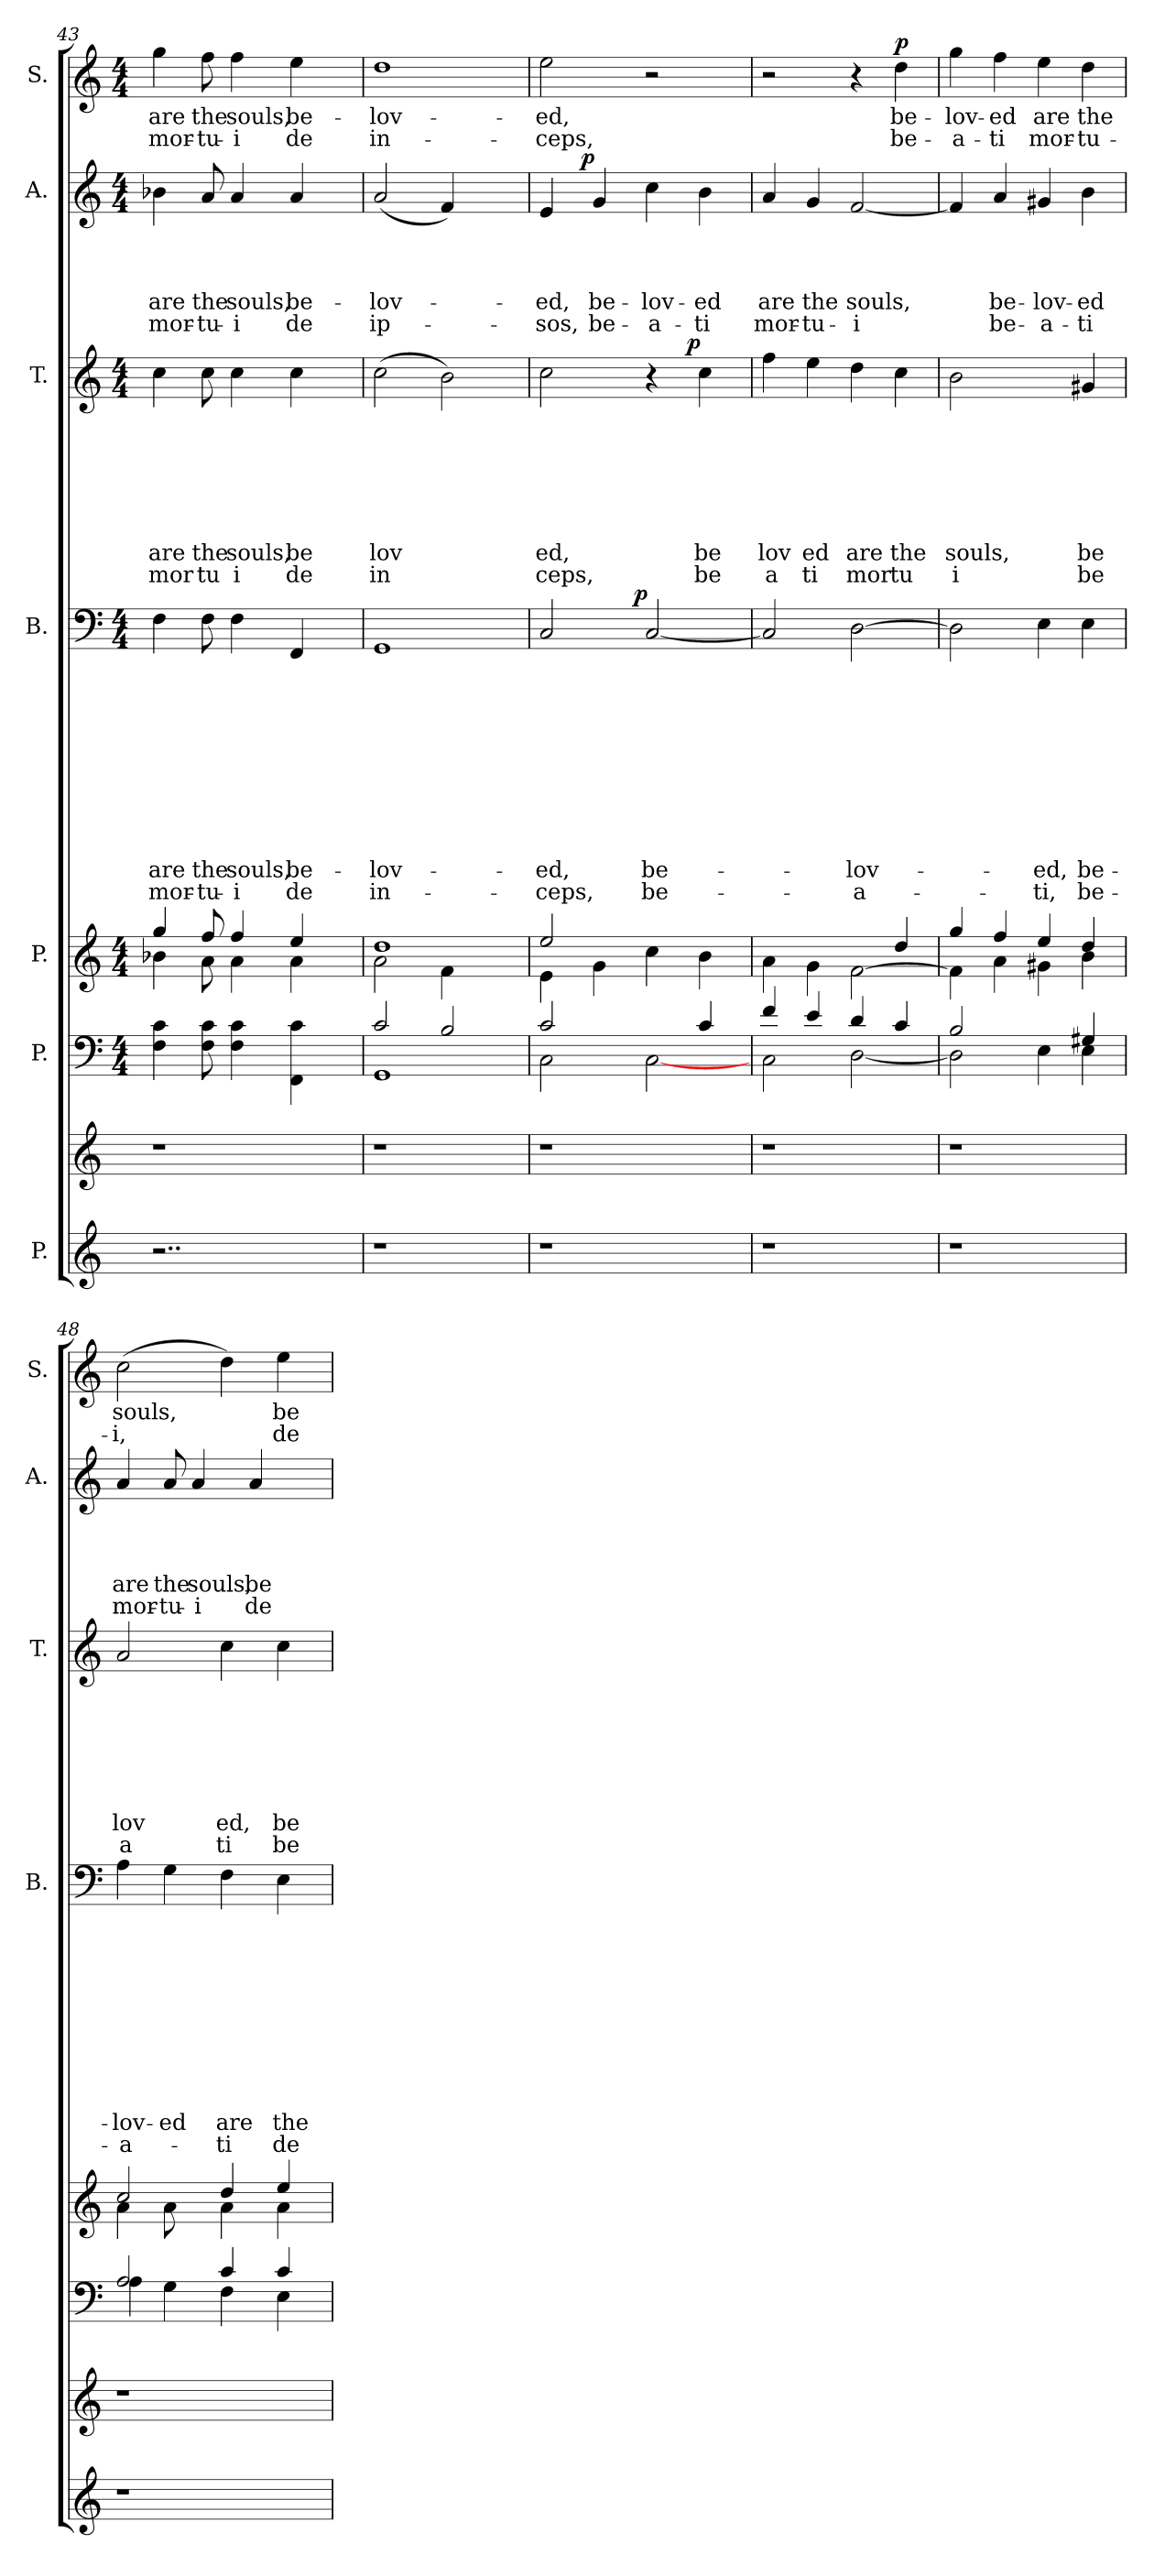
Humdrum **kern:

**kern	**kern	**kern	**kern	**kern	**text	**text	**text	**text	**text	**text	**text	**text	**text	**text	**text	**dynam	**kern	**text	**text	**text	**text	**text	**text	**text	**text	**dynam	**kern	**text	**text	**text	**text	**text	**dynam	**kern	**text	**text	**dynam
*part7	*part7	*part6	*part5	*part4	*part4	*part4	*part4	*part4	*part4	*part4	*part4	*part4	*part4	*part4	*part4	*part4	*part3	*part3	*part3	*part3	*part3	*part3	*part3	*part3	*part3	*part3	*part2	*part2	*part2	*part2	*part2	*part2	*part2	*part1	*part1	*part1	*part1
*staff8	*staff7	*staff6	*staff5	*staff4	*staff4	*staff4	*staff4	*staff4	*staff4	*staff4	*staff4	*staff4	*staff4	*staff4	*staff4	*staff4	*staff3	*staff3	*staff3	*staff3	*staff3	*staff3	*staff3	*staff3	*staff3	*staff3	*staff2	*staff2	*staff2	*staff2	*staff2	*staff2	*staff2	*staff1	*staff1	*staff1	*staff1
*I"P.	*	*I"P.	*I"P.	*I"B.	*	*	*	*	*	*	*	*	*	*	*	*	*I"T.	*	*	*	*	*	*	*	*	*	*I"A.	*	*	*	*	*	*	*I"S.	*	*	*
*	*	*	*	*I'B.	*	*	*	*	*	*	*	*	*	*	*	*	*I'T.	*	*	*	*	*	*	*	*	*	*I'A.	*	*	*	*	*	*	*I'S.	*	*	*
*clefG2	*clefG2	*clefF4	*clefG2	*clefF4	*	*	*	*	*	*	*	*	*	*	*	*	*clefG2	*	*	*	*	*	*	*	*	*	*clefG2	*	*	*	*	*	*	*clefG2	*	*	*
*k[]	*k[]	*k[]	*k[]	*k[]	*	*	*	*	*	*	*	*	*	*	*	*	*k[]	*	*	*	*	*	*	*	*	*	*k[]	*	*	*	*	*	*	*k[]	*	*	*
*C:	*C:	*C:	*C:	*C:	*	*	*	*	*	*	*	*	*	*	*	*	*C:	*	*	*	*	*	*	*	*	*	*C:	*	*	*	*	*	*	*C:	*	*	*
*	*	*M4/4	*M4/4	*M4/4	*	*	*	*	*	*	*	*	*	*	*	*	*M4/4	*	*	*	*	*	*	*	*	*	*M4/4	*	*	*	*	*	*	*M4/4	*	*	*
=43	=43	=43	=43	=43	=43	=43	=43	=43	=43	=43	=43	=43	=43	=43	=43	=43	=43	=43	=43	=43	=43	=43	=43	=43	=43	=43	=43	=43	=43	=43	=43	=43	=43	=43	=43	=43	=43
*	*	*	*^	*	*	*	*	*	*	*	*	*	*	*	*	*	*	*	*	*	*	*	*	*	*	*	*	*	*	*	*	*	*	*	*	*	*
!	!	!	!	!	!	!	!	!	!	!	!	!	!	!	!LO:LY:b	!LO:LY:b	!	!	!	!	!	!	!	!	!LO:LY:b	!LO:LY:b	!	!	!	!	!	!LO:LY:b	!LO:LY:b	!	!	!LO:LY:b	!LO:LY:b	!
2..r	1r	4F\ 4c\	4gg/	4b-X\	4F\	.	.	.	.	.	.	.	.	.	are	mor-	.	4cc\	.	.	.	.	.	.	are	mor	.	4b-X\	.	.	.	are	mor-	.	4gg\	are	mor-	.
!	!	!	!	!	!	!	!	!	!	!	!	!	!	!	!LO:LY:b	!LO:LY:b	!	!	!	!	!	!	!	!	!LO:LY:b	!LO:LY:b	!	!	!	!	!	!LO:LY:b	!LO:LY:b	!	!	!LO:LY:b	!LO:LY:b	!
.	.	8F\ 8c\	8ff/	8a\	8F\	.	.	.	.	.	.	.	.	.	the	-tu-	.	8cc\	.	.	.	.	.	.	the	tu	.	8a/	.	.	.	the	-tu-	.	8ff\	the	-tu-	.
!	!	!	!	!	!	!	!	!	!	!	!	!	!	!	!LO:LY:b	!LO:LY:b	!	!	!	!	!	!	!	!	!LO:LY:b	!LO:LY:b	!	!	!	!	!	!LO:LY:b	!LO:LY:b	!	!	!LO:LY:b	!LO:LY:b	!
.	.	4F\ 4c\	4ff/	4a\	4F\	.	.	.	.	.	.	.	.	.	souls,	-i	.	4cc\	.	.	.	.	.	.	souls,	i	.	4a/	.	.	.	souls,	-i	.	4ff\	souls,	-i	.
!	!	!	!	!	!	!	!	!	!	!	!	!	!	!	!LO:LY:b	!LO:LY:b	!	!	!	!	!	!	!	!	!LO:LY:b	!LO:LY:b	!	!	!	!	!	!LO:LY:b	!LO:LY:b	!	!	!LO:LY:b	!LO:LY:b	!
.	.	4FF\ 4c\	4ee/	4a\	4FF/	.	.	.	.	.	.	.	.	.	be-	de	.	4cc\	.	.	.	.	.	.	be	de	.	4a/	.	.	.	be-	de	.	4ee\	be-	de	.
8ryy	.	8ryy	8ryy	8ryy	8ryy	.	.	.	.	.	.	.	.	.	.	.	.	8ryy	.	.	.	.	.	.	.	.	.	8ryy	.	.	.	.	.	.	8ryy	.	.	.
=44	=44	=44	=44	=44	=44	=44	=44	=44	=44	=44	=44	=44	=44	=44	=44	=44	=44	=44	=44	=44	=44	=44	=44	=44	=44	=44	=44	=44	=44	=44	=44	=44	=44	=44	=44	=44	=44	=44
*	*	*^	*	*	*	*	*	*	*	*	*	*	*	*	*	*	*	*	*	*	*	*	*	*	*	*	*	*	*	*	*	*	*	*	*	*	*	*
!	!	!	!	!	!	!	!	!	!	!	!	!	!	!	!	!LO:LY:b	!LO:LY:b	!	!	!	!	!	!	!	!	!LO:LY:b	!LO:LY:b	!	!	!	!	!	!LO:LY:b	!LO:LY:b	!	!	!LO:LY:b	!LO:LY:b	!
1r	1r	2c/	1GG	1dd	2a\	1GG	.	.	.	.	.	.	.	.	.	-lov-	in-	.	(>2cc\	.	.	.	.	.	.	lov	in	.	(<2a/	.	.	.	-lov-	ip-	.	1dd	-lov-	in-	.
.	.	2B/	.	.	4f\	.	.	.	.	.	.	.	.	.	.	.	.	.	2b\)	.	.	.	.	.	.	.	.	.	4f/)	.	.	.	.	.	.	.	.	.	.
.	.	.	.	.	4ryy	.	.	.	.	.	.	.	.	.	.	.	.	.	.	.	.	.	.	.	.	.	.	.	4ryy	.	.	.	.	.	.	.	.	.	.
!!LO:LB:g=z
=45	=45	=45	=45	=45	=45	=45	=45	=45	=45	=45	=45	=45	=45	=45	=45	=45	=45	=45	=45	=45	=45	=45	=45	=45	=45	=45	=45	=45	=45	=45	=45	=45	=45	=45	=45	=45	=45	=45	=45
*	*	*	*^	*	*	*	*	*	*	*	*	*	*	*	*	*	*	*	*	*	*	*	*	*	*	*	*	*	*	*	*	*	*	*	*	*	*	*	*
!	!	!	!	!	!	!	!	!	!	!	!	!	!	!	!	!	!LO:LY:b	!LO:LY:b	!	!	!	!	!	!	!	!	!LO:LY:b	!LO:LY:b	!	!	!	!	!	!LO:LY:b	!LO:LY:b	!	!	!LO:LY:b	!LO:LY:b	!
*	*	*	*	*	*	*	*^	*	*	*	*	*	*	*	*	*	*	*	*	*^	*	*	*	*	*	*	*	*	*	*^	*	*	*	*	*	*	*	*	*	*
1r	1r	2c/	2C\	2.ryy	2ee/	4e\	2C/	4...ryy	.	.	.	.	.	.	.	.	.	-ed,	-ceps,	.	2cc\	2ryy	.	.	.	.	.	.	ed,	ceps,	.	4e/	8..ryy	.	.	.	-ed,	-sos,	.	2ee\	-ed,	-ceps,	.
!	!	!	!	!	!	!	!	!	!	!	!	!	!	!	!	!	!	!	!	!	!	!	!	!	!	!	!	!	!	!	!	!	!	!	!	!	!	!	!LO:DY:b	!	!	!	!
.	.	.	.	.	.	.	.	.	.	.	.	.	.	.	.	.	.	.	.	.	.	.	.	.	.	.	.	.	.	.	.	.	2ryy	.	.	.	.	.	p	.	.	.	.
!	!	!	!	!	!	!	!	!	!	!	!	!	!	!	!	!	!	!	!	!	!	!	!	!	!	!	!	!	!	!	!	!	!	!	!	!	!LO:LY:b	!LO:LY:b	!	!	!	!	!
.	.	.	.	.	.	4g\	.	.	.	.	.	.	.	.	.	.	.	.	.	.	.	.	.	.	.	.	.	.	.	.	.	4g/	.	.	.	.	be-	be-	.	.	.	.	.
!	!	!	!	!	!	!	!	!	!	!	!	!	!	!	!	!	!	!	!	!LO:DY:b	!	!	!	!	!	!	!	!	!	!	!	!	!	!	!	!	!	!	!	!	!	!	!
.	.	.	.	.	.	.	.	2ryy	.	.	.	.	.	.	.	.	.	.	.	p	.	.	.	.	.	.	.	.	.	.	.	.	.	.	.	.	.	.	.	.	.	.	.
!	!	!	!	!	!	!	!	!	!	!	!	!	!	!	!	!	!	!LO:LY:b	!LO:LY:b	!	!	!	!	!	!	!	!	!	!	!	!	!	!	!	!	!	!LO:LY:b	!LO:LY:b	!	!	!	!	!
.	.	2ryy	[<2C\	.	2ryy	4cc\	[<2C/	.	.	.	.	.	.	.	.	.	.	be-	be-	.	4r	8..ryy	.	.	.	.	.	.	.	.	.	4cc\	.	.	.	.	-lov-	-a-	.	2r	.	.	.
!	!	!	!	!	!	!	!	!	!	!	!	!	!	!	!	!	!	!	!	!	!	!	!	!	!	!	!	!	!	!	!LO:DY:b	!	!	!	!	!	!	!	!	!	!	!	!
.	.	.	.	.	.	.	.	.	.	.	.	.	.	.	.	.	.	.	.	.	.	4ryy	.	.	.	.	.	.	.	.	p	.	4ryy	.	.	.	.	.	.	.	.	.	.
!	!	!	!	!	!	!	!	!	!	!	!	!	!	!	!	!	!	!	!	!	!	!	!	!	!	!	!	!	!LO:LY:b	!LO:LY:b	!	!	!	!	!	!	!LO:LY:b	!LO:LY:b	!	!	!	!	!
.	.	.	.	4c/	.	4b\	.	.	.	.	.	.	.	.	.	.	.	.	.	.	4cc\	.	.	.	.	.	.	.	be	be	.	4b\	.	.	.	.	-ed	-ti	.	.	.	.	.
.	.	.	.	.	.	.	.	32ryy	.	.	.	.	.	.	.	.	.	.	.	.	.	32ryy	.	.	.	.	.	.	.	.	.	.	32ryy	.	.	.	.	.	.	.	.	.	.
=46	=46	=46	=46	=46	=46	=46	=46	=46	=46	=46	=46	=46	=46	=46	=46	=46	=46	=46	=46	=46	=46	=46	=46	=46	=46	=46	=46	=46	=46	=46	=46	=46	=46	=46	=46	=46	=46	=46	=46	=46	=46	=46	=46
!	!	!	!	!	!	!	!	!	!	!	!	!	!	!	!	!	!	!	!	!	!	!	!	!	!	!	!	!	!LO:LY:b	!LO:LY:b	!	!	!	!	!	!	!LO:LY:b	!LO:LY:b	!	!	!	!	!
*	*	*	*	*	*	*	*v	*v	*	*	*	*	*	*	*	*	*	*	*	*	*	*	*	*	*	*	*	*	*	*	*	*v	*v	*	*	*	*	*	*	*	*	*	*
*	*	*	*v	*v	*	*	*	*	*	*	*	*	*	*	*	*	*	*	*	*v	*v	*	*	*	*	*	*	*	*	*	*	*	*	*	*	*	*	*	*	*	*
1r	1r	2C\	4f/	4a\	2.ryy	2C/]	.	.	.	.	.	.	.	.	.	.	.	.	4ff\	.	.	.	.	.	.	lov	a	.	4a/	.	.	.	are	mor-	.	2r	.	.	.
!	!	!	!	!	!	!	!	!	!	!	!	!	!	!	!	!	!	!	!	!	!	!	!	!	!	!LO:LY:b	!LO:LY:b	!	!	!	!	!	!LO:LY:b	!LO:LY:b	!	!	!	!	!
.	.	.	4e/	4g\	.	.	.	.	.	.	.	.	.	.	.	.	.	.	4ee\	.	.	.	.	.	.	ed	ti	.	4g/	.	.	.	the	-tu-	.	.	.	.	.
!	!	!	!	!	!	!	!	!	!	!	!	!	!	!	!	!LO:LY:b	!LO:LY:b	!	!	!	!	!	!	!	!	!LO:LY:b	!LO:LY:b	!	!	!	!	!	!LO:LY:b	!LO:LY:b	!	!	!	!	!
.	.	4d/	[<2D\	[<2f\	.	[>2D\	.	.	.	.	.	.	.	.	.	-lov-	-a-	.	4dd\	.	.	.	.	.	.	are	mor	.	[<2f/	.	.	.	souls,	-i	.	4r	.	.	.
!	!	!	!	!	!	!	!	!	!	!	!	!	!	!	!	!	!	!	!	!	!	!	!	!	!	!LO:LY:b	!LO:LY:b	!	!	!	!	!	!	!	!	!	!LO:LY:b	!LO:LY:b	!LO:DY:b
.	.	4c/	.	.	4dd/	.	.	.	.	.	.	.	.	.	.	.	.	.	4cc\	.	.	.	.	.	.	the	tu	.	.	.	.	.	.	.	.	4dd\	be-	be-	p
=47	=47	=47	=47	=47	=47	=47	=47	=47	=47	=47	=47	=47	=47	=47	=47	=47	=47	=47	=47	=47	=47	=47	=47	=47	=47	=47	=47	=47	=47	=47	=47	=47	=47	=47	=47	=47	=47	=47	=47
!	!	!	!	!	!	!	!	!	!	!	!	!	!	!	!	!	!	!	!	!	!	!	!	!	!	!LO:LY:b	!LO:LY:b	!	!	!	!	!	!	!	!	!	!LO:LY:b	!LO:LY:b	!
1r	1r	2B/	2D\]	4f\]	4gg/	2D\]	.	.	.	.	.	.	.	.	.	.	.	.	2b\	.	.	.	.	.	.	souls,	i	.	4f/]	.	.	.	.	.	.	4gg\	-lov-	-a-	.
!	!	!	!	!	!	!	!	!	!	!	!	!	!	!	!	!	!	!	!	!	!	!	!	!	!	!	!	!	!	!	!	!	!LO:LY:b	!LO:LY:b	!	!	!LO:LY:b	!LO:LY:b	!
.	.	.	.	4ff/	4a\	.	.	.	.	.	.	.	.	.	.	.	.	.	.	.	.	.	.	.	.	.	.	.	4a/	.	.	.	be-	be-	.	4ff\	-ed	-ti	.
!	!	!	!	!	!	!	!	!	!	!	!	!	!	!	!	!LO:LY:b	!LO:LY:b	!	!	!	!	!	!	!	!	!	!	!	!	!	!	!	!LO:LY:b	!LO:LY:b	!	!	!LO:LY:b	!LO:LY:b	!
.	.	4ryy	4E\	4ee/	4g#X\	4E\	.	.	.	.	.	.	.	.	.	-ed,	-ti,	.	4ryy	.	.	.	.	.	.	.	.	.	4g#X/	.	.	.	-lov-	-a-	.	4ee\	are	mor-	.
!	!	!	!	!	!	!	!	!	!	!	!	!	!	!	!	!LO:LY:b	!LO:LY:b	!	!	!	!	!	!	!	!	!LO:LY:b	!LO:LY:b	!	!	!	!	!	!LO:LY:b	!LO:LY:b	!	!	!LO:LY:b	!LO:LY:b	!
.	.	4G#X/	4E\	4dd/	4b\	4E\	.	.	.	.	.	.	.	.	.	be-	be-	.	4g#X/	.	.	.	.	.	.	be	be	.	4b\	.	.	.	-ed	-ti	.	4dd\	the	-tu-	.
=48	=48	=48	=48	=48	=48	=48	=48	=48	=48	=48	=48	=48	=48	=48	=48	=48	=48	=48	=48	=48	=48	=48	=48	=48	=48	=48	=48	=48	=48	=48	=48	=48	=48	=48	=48	=48	=48	=48	=48
!	!	!	!	!	!	!	!	!	!	!	!	!	!	!	!	!LO:LY:b	!LO:LY:b	!	!	!	!	!	!	!	!	!LO:LY:b	!LO:LY:b	!	!	!	!	!	!LO:LY:b	!LO:LY:b	!	!	!LO:LY:b	!LO:LY:b	!
1r	1r	2A/	4A\	4a\	2cc/	4A\	.	.	.	.	.	.	.	.	.	-lov-	-a-	.	2a/	.	.	.	.	.	.	lov	a	.	4a/	.	.	.	are	mor-	.	(>2cc\	souls,	-i,	.
!	!	!	!	!	!	!	!	!	!	!	!	!	!	!	!	!LO:LY:b	!	!	!	!	!	!	!	!	!	!	!	!	!	!	!	!	!LO:LY:b	!LO:LY:b	!	!	!	!	!
.	.	.	4G\	8a\	.	4G\	.	.	.	.	.	.	.	.	.	-ed	.	.	.	.	.	.	.	.	.	.	.	.	8a/	.	.	.	the	-tu-	.	.	.	.	.
!	!	!	!	!	!	!	!	!	!	!	!	!	!	!	!	!	!	!	!	!	!	!	!	!	!	!	!	!	!	!	!	!	!LO:LY:b	!LO:LY:b	!	!	!	!	!
.	.	.	.	8ryy	.	.	.	.	.	.	.	.	.	.	.	.	.	.	.	.	.	.	.	.	.	.	.	.	4a/	.	.	.	souls,	-i	.	.	.	.	.
!	!	!	!	!	!	!	!	!	!	!	!	!	!	!	!	!LO:LY:b	!LO:LY:b	!	!	!	!	!	!	!	!	!LO:LY:b	!LO:LY:b	!	!	!	!	!	!	!	!	!	!	!	!
.	.	4c/	4F\	4dd/	4a\	4F\	.	.	.	.	.	.	.	.	.	are	-ti	.	4cc\	.	.	.	.	.	.	ed,	ti	.	.	.	.	.	.	.	.	4dd\)	.	.	.
!	!	!	!	!	!	!	!	!	!	!	!	!	!	!	!	!	!	!	!	!	!	!	!	!	!	!	!	!	!	!	!	!	!LO:LY:b	!LO:LY:b	!	!	!	!	!
.	.	.	.	.	.	.	.	.	.	.	.	.	.	.	.	.	.	.	.	.	.	.	.	.	.	.	.	.	4a/	.	.	.	be-	de	.	.	.	.	.
!	!	!	!	!	!	!	!	!	!	!	!	!	!	!	!	!LO:LY:b	!LO:LY:b	!	!	!	!	!	!	!	!	!LO:LY:b	!LO:LY:b	!	!	!	!	!	!	!	!	!	!LO:LY:b	!LO:LY:b	!
.	.	4c/	4E\	4ee/	4a\	4E\	.	.	.	.	.	.	.	.	.	the	de	.	4cc\	.	.	.	.	.	.	be	be	.	.	.	.	.	.	.	.	4ee\	be-	de	.
.	.	.	.	.	.	.	.	.	.	.	.	.	.	.	.	.	.	.	.	.	.	.	.	.	.	.	.	.	8ryy	.	.	.	.	.	.	.	.	.	.
*	*	*v	*v	*	*	*	*	*	*	*	*	*	*	*	*	*	*	*	*	*	*	*	*	*	*	*	*	*	*	*	*	*	*	*	*	*	*	*	*
*	*	*	*v	*v	*	*	*	*	*	*	*	*	*	*	*	*	*	*	*	*	*	*	*	*	*	*	*	*	*	*	*	*	*	*	*	*	*	*
=	=	=	=	=	=	=	=	=	=	=	=	=	=	=	=	=	=	=	=	=	=	=	=	=	=	=	=	=	=	=	=	=	=	=	=	=	=
*-	*-	*-	*-	*-	*-	*-	*-	*-	*-	*-	*-	*-	*-	*-	*-	*-	*-	*-	*-	*-	*-	*-	*-	*-	*-	*-	*-	*-	*-	*-	*-	*-	*-	*-	*-	*-	*-
